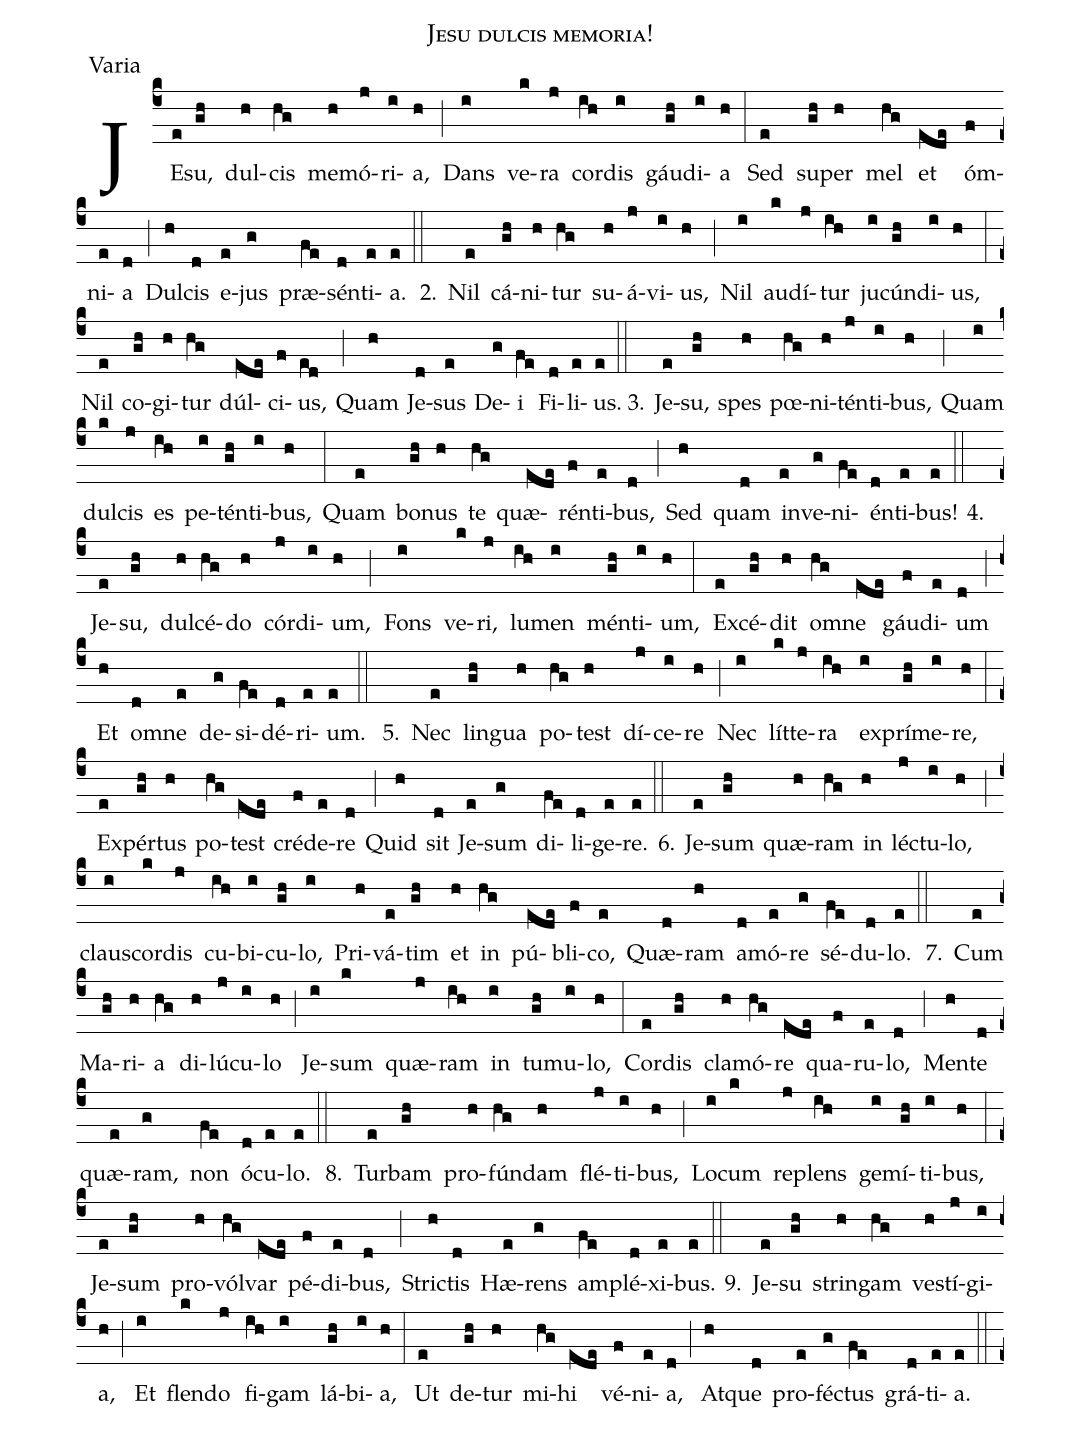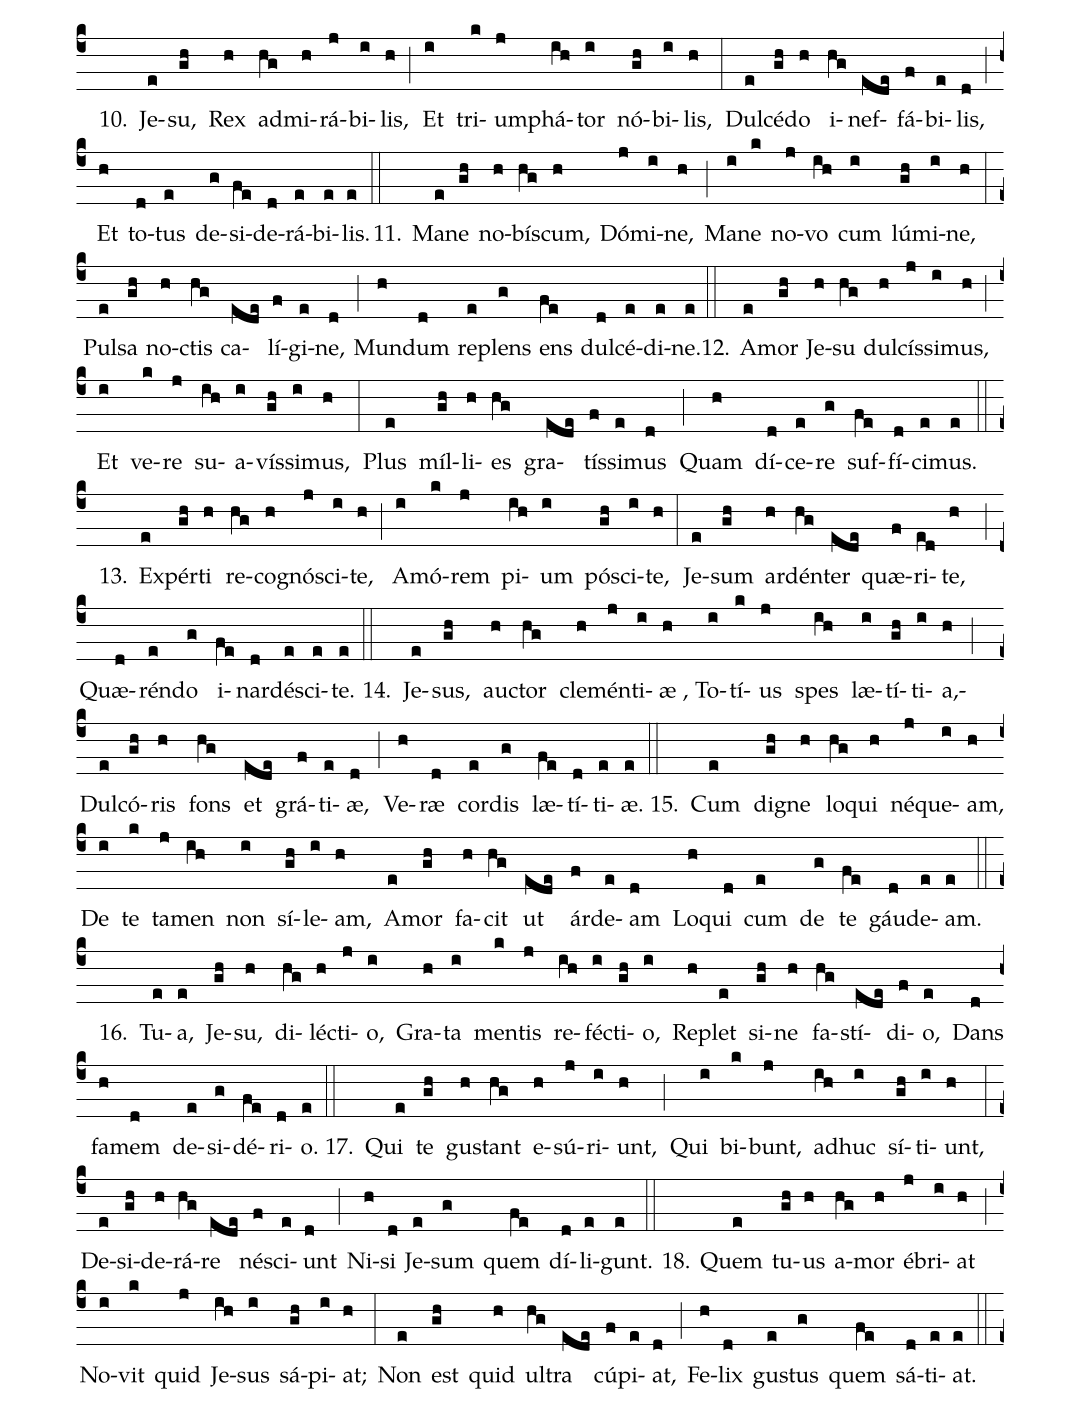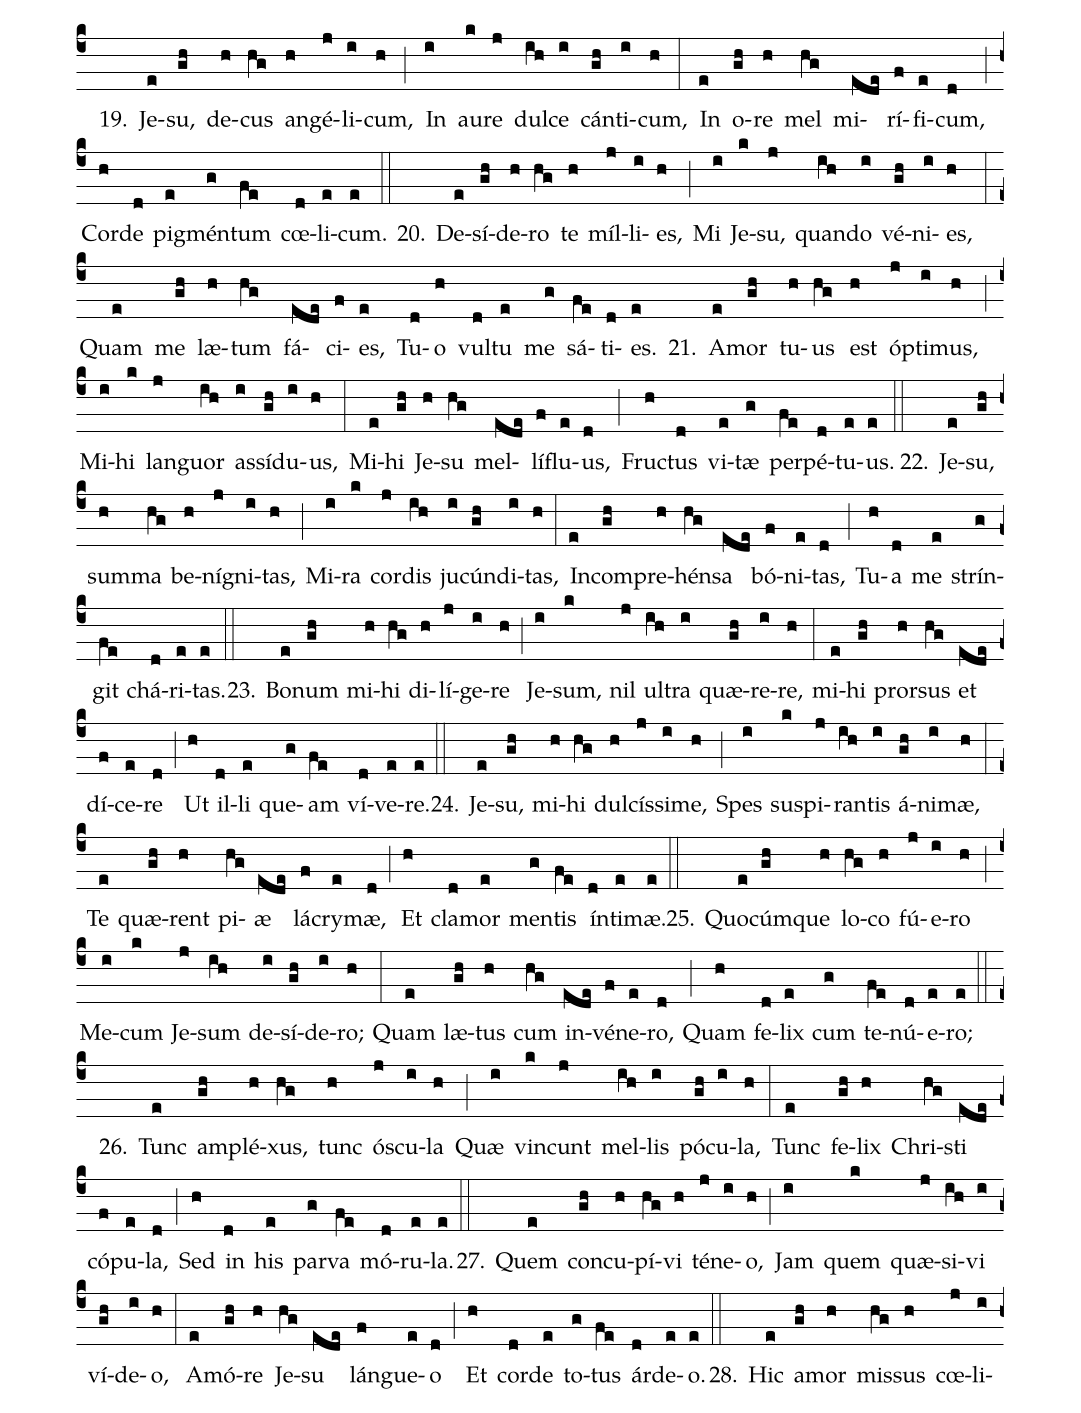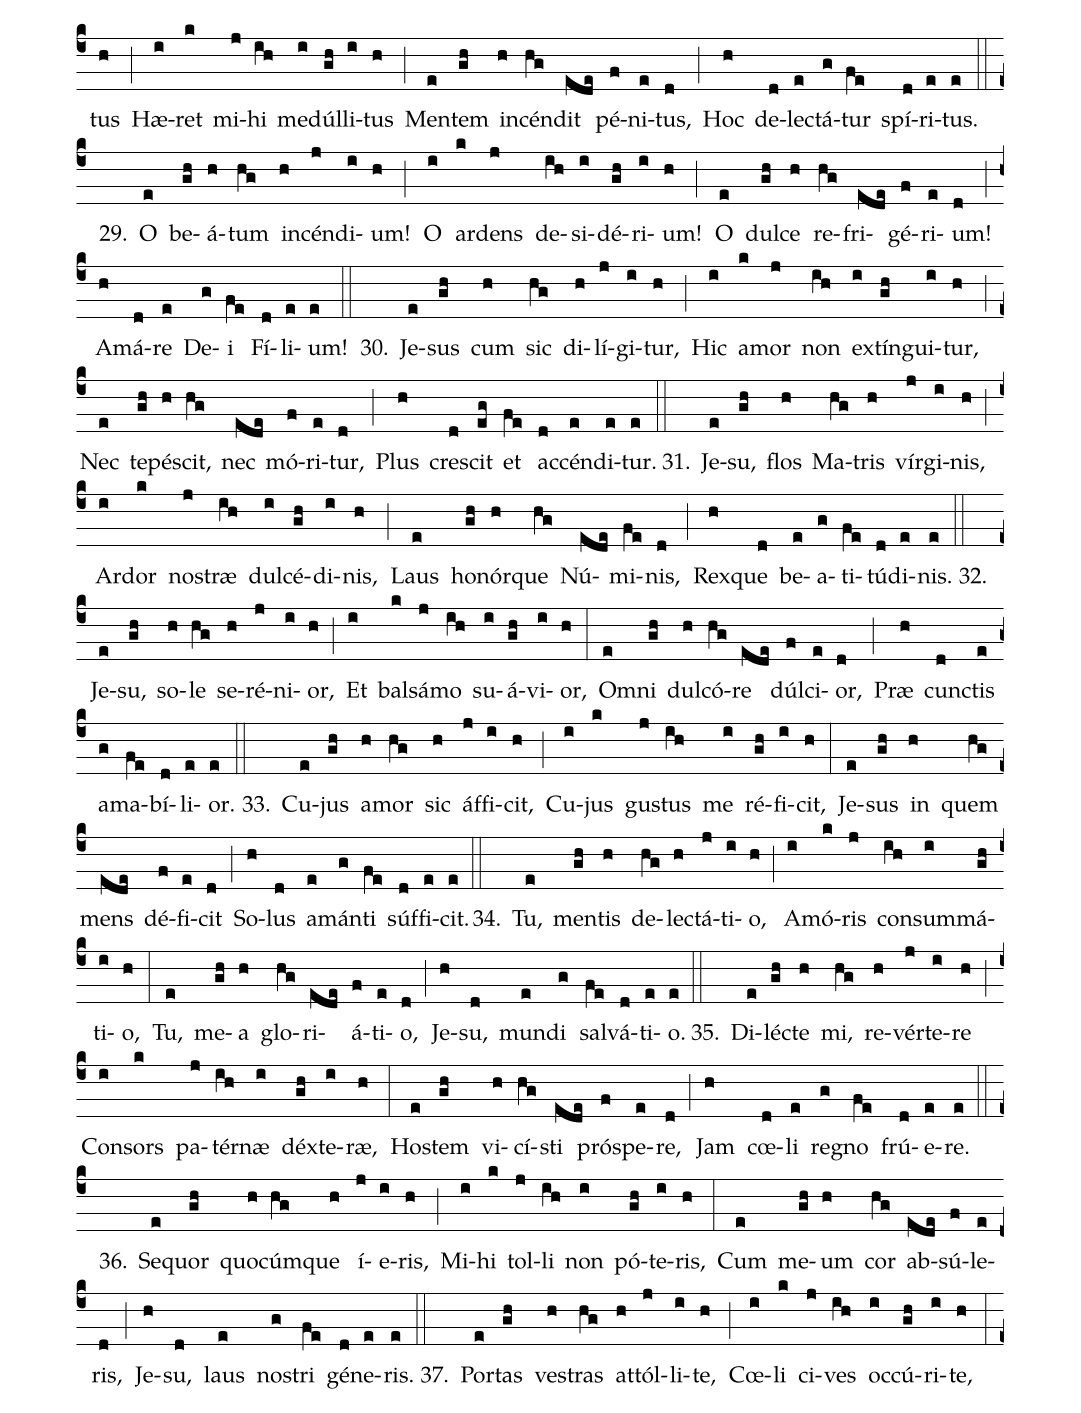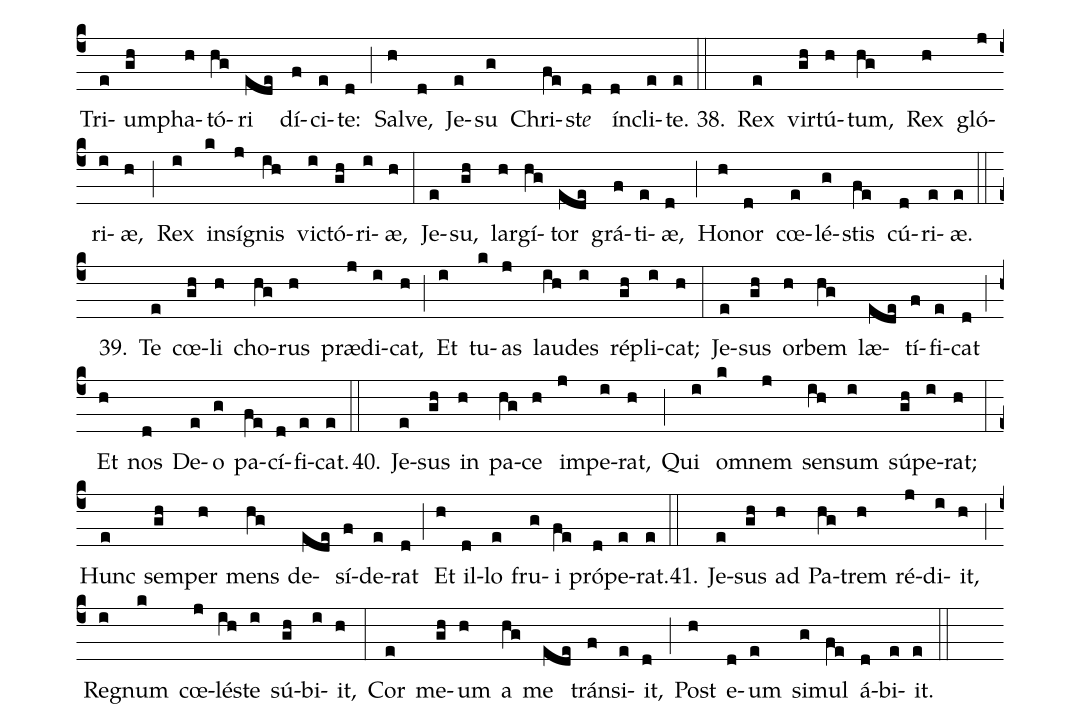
name:Jesu dulcis memoria!;
office-part:Varia;
%%
(c4)JE(e)su,(gh) dul(h)cis(hg) me(h)mó(j)ri(i)a,(h) (;) Dans(i) ve(k)ra(j) cor(ih)dis(i) gáu(gh)di(i)a(h) (:) Sed(e) su(gh)per(h) mel(hg) et(ede) óm(f)ni(e)a(d) (;) Dul(h)cis(d) e(e)jus(g) præ(fe)sén(d)ti(e)a.(e) (::)
2.() Nil(e) cá(gh)ni(h)tur(hg) su(h)á(j)vi(i)us,(h) (;) Nil(i) au(k)dí(j)tur(ih) ju(i)cún(gh)di(i)us,(h) (:) Nil(e) co(gh)gi(h)tur(hg) dúl(ede)ci(f)us,(ed) (;) Quam(h) Je(d)sus(e) De(g)i(fe) Fi(d)li(e)us.(e) (::)

3.() Je(e)su,(gh) spes(h) pœ(hg)ni(h)tén(j)ti(i)bus,(h) (;) Quam(i) dul(k)cis(j) es(ih) pe(i)tén(gh)ti(i)bus,(h) (:) Quam(e) bo(gh)nus(h) te(hg) quæ(ede)rén(f)ti(e)bus,(d) (;) Sed(h) quam(d) in(e)ve(g)ni(fe)én(d)ti(e)bus!(e) (::)

4.() Je(e)su,(gh) dul(h)cé(hg)do(h) cór(j)di(i)um,(h) (;) Fons(i) ve(k)ri,(j) lu(ih)men(i) mén(gh)ti(i)um,(h) (:) Ex(e)cé(gh)dit(h) om(hg)ne(ede) gáu(f)di(e)um(d) (;) Et(h) om(d)ne(e) de(g)si(fe)dé(d)ri(e)um.(e) (::)

5.() Nec(e) lin(gh)gua(h) po(hg)test(h) dí(j)ce(i)re(h) (;) Nec(i) lít(k)te(j)ra(ih) ex(i)prí(gh)me(i)re,(h) (:) Ex(e)pér(gh)tus(h) po(hg)test(ede) cré(f)de(e)re(d) (;) Quid(h) sit(d) Je(e)sum(g) di(fe)li(d)ge(e)re.(e) (::)

6.() Je(e)sum(gh) quæ(h)ram(hg) in(h) lé(j)ctu(i)lo,(h) (;) clau(i)scor(k)dis(j) cu(ih)bi(i)cu(gh)lo,(i) Pri(h)vá(e)tim(gh) et(h) in(hg) pú(ede)bli(f)co,(e) Quæ(d)ram(h) a(d)mó(e)re(g) sé(fe)du(d)lo.(e) (::)

7.() Cum(e) Ma(gh)ri(h)a(hg) di(h)lú(j)cu(i)lo(h) (;) Je(i)sum(k) quæ(j)ram(ih) in(i) tu(gh)mu(i)lo,(h) (:) Cor(e)dis(gh) cla(h)mó(hg)re(ede) qua(f)ru(e)lo,(d) (;) Men(h)te(d) quæ(e)ram,(g) non(fe) ó(d)cu(e)lo.(e) (::)

8.() Tur(e)bam(gh) pro(h)fún(hg)dam(h) flé(j)ti(i)bus,(h) (;) Lo(i)cum(k) re(j)plens(ih) ge(i)mí(gh)ti(i)bus,(h) (:) Je(e)sum(gh) pro(h)vól(hg)var(ede) pé(f)di(e)bus,(d) (;) Stri(h)ctis(d) Hæ(e)rens(g) am(fe)plé(d)xi(e)bus.(e) (::)

9.() Je(e)su(gh) strin(h)gam(hg) ve(h)stí(j)gi(i)a,(h) (;) Et(i) flen(k)do(j) fi(ih)gam(i) lá(gh)bi(i)a,(h) (:) Ut(e) de(gh)tur(h) mi(hg)hi(ede) vé(f)ni(e)a,(d) (;) At(h)que(d) pro(e)fé(g)ctus(fe) grá(d)ti(e)a.(e) (::)

10.() Je(e)su,(gh) Rex(h) ad(hg)mi(h)rá(j)bi(i)lis,(h) (;) Et(i) tri(k)um(j)phá(ih)tor(i) nó(gh)bi(i)lis,(h) (:) Dul(e)cé(gh)do(h) i(hg)nef(ede)fá(f)bi(e)lis,(d) (;) Et(h) to(d)tus(e) de(g)si(fe)de(d)rá(e)bi(e)lis.(e) (::)

11.() Ma(e)ne(gh) no(h)bí(hg)scum,(h) Dó(j)mi(i)ne,(h) (;) Ma(i)ne(k) no(j)vo(ih) cum(i) lú(gh)mi(i)ne,(h) (:) Pul(e)sa(gh) no(h)ctis(hg) ca(ede)lí(f)gi(e)ne,(d) (;) Mun(h)dum(d) re(e)plens(g) ens(fe) dul(d)cé(e)di(e)ne.(e) (::)

12.() A(e)mor(gh) Je(h)su(hg) dul(h)cís(j)si(i)mus,(h) (;) Et(i) ve(k)re(j) su(ih)a(i)vís(gh)si(i)mus,(h) (:) Plus(e) míl(gh)li(h)es(hg) gra(ede)tís(f)si(e)mus(d) (;) Quam(h) dí(d)ce(e)re(g) suf(fe)fí(d)ci(e)mus.(e) (::)

13.() Ex(e)pér(gh)ti(h) re(hg)co(h)gnó(j)sci(i)te,(h) (;) A(i)mó(k)rem(j) pi(ih)um(i) pó(gh)sci(i)te,(h) (:) Je(e)sum(gh) ar(h)dén(hg)ter(ede) quæ(f)ri(ed)te,(h) (;) Quæ(d)rén(e)do(g) i(fe)nar(d)dé(e)sci(e)te.(e) (::)

14.() Je(e)sus,(gh) au(h)ctor(hg) cle(h)mén(j)ti(i)æ(h) ,()To(i)tí(k)us(j) spes(ih) læ(i)tí(gh)ti(i)a,(h)(;) Dul(e)có(gh)ris(h) fons(hg) et(ede) grá(f)ti(e)æ,(d) (;)Ve(h)ræ(d) cor(e)dis(g) læ(fe)tí(d)ti(e)æ.(e) (::)

15.() Cum(e) di(gh)gne(h) lo(hg)qui(h) né(j)que(i)am,(h) De(i) te(k) ta(j)men(ih) non(i) sí(gh)le(i)am,(h) A(e)mor(gh) fa(h)cit(hg) ut(ede) ár(f)de(e)am(d) Lo(h)qui(d) cum(e) de(g) te(fe) gáu(d)de(e)am.(e) (::)

16.() Tu(e)a,(e) Je(gh)su,(h) di(hg)lé(h)cti(j)o,(i) Gra(h)ta(i) men(k)tis(j) re(ih)fé(i)cti(gh)o,(i) Re(h)plet(e) si(gh)ne(h) fa(hg)stí(ede)di(f)o,(e) Dans(d) fa(h)mem(d) de(e)si(g)dé(fe)ri(d)o.(e) (::)

17.() Qui(e) te(gh) gu(h)stant(hg) e(h)sú(j)ri(i)unt,(h) (;) Qui(i) bi(k)bunt,(j) a(ih)dhuc(i) sí(gh)ti(i)unt,(h) (:) De(e)si(gh)de(h)rá(hg)re(ede) né(f)sci(e)unt(d) (;) Ni(h)si(d) Je(e)sum(g) quem(fe) dí(d)li(e)gunt.(e) (::)

18.() Quem(e) tu(gh)us(h) a(hg)mor(h) é(j)bri(i)at(h) (;) No(i)vit(k) quid(j) Je(ih)sus(i) sá(gh)pi(i)at;(h) (:) Non(e) est(gh) quid(h) ul(hg)tra(ede) cú(f)pi(e)at,(d) (;) Fe(h)lix(d) gu(e)stus(g) quem(fe) sá(d)ti(e)at.(e) (::)

19.() Je(e)su,(gh) de(h)cus(hg) an(h)gé(j)li(i)cum,(h) (;) In(i) au(k)re(j) dul(ih)ce(i) cán(gh)ti(i)cum,(h) (:) In(e) o(gh)re(h) mel(hg) mi(ede)rí(f)fi(e)cum,(d) (;) Cor(h)de(d) pig(e)mén(g)tum(fe) cœ(d)li(e)cum.(e) (::)

20.() De(e)sí(gh)de(h)ro(hg) te(h) míl(j)li(i)es,(h) (;) Mi(i) Je(k)su,(j) quan(ih)do(i) vé(gh)ni(i)es,(h) (:) Quam(e) me(gh) læ(h)tum(hg) fá(ede)ci(f)es,(e) Tu(d)o(h) vul(d)tu(e) me(g) sá(fe)ti(d)es.(e)

21.() A(e)mor(gh) tu(h)us(hg) est(h) óp(j)ti(i)mus,(h) (;) Mi(i)hi(k) lan(j)guor(ih) as(i)sí(gh)du(i)us,(h) (:) Mi(e)hi(gh) Je(h)su(hg) mel(ede)lí(f)flu(e)us,(d) (;) Fru(h)ctus(d) vi(e)tæ(g) per(fe)pé(d)tu(e)us.(e) (::)

22.() Je(e)su,(gh) sum(h)ma(hg) be(h)ní(j)gni(i)tas,(h) (;) Mi(i)ra(k) cor(j)dis(ih) ju(i)cún(gh)di(i)tas,(h) (:) In(e)com(gh)pre(h)hén(hg)sa(ede) bó(f)ni(e)tas,(d) (;) Tu(h)a(d) me(e) strín(g)git(fe) chá(d)ri(e)tas.(e) (::)

23.() Bo(e)num(gh) mi(h)hi(hg) di(h)lí(j)ge(i)re(h) (;) Je(i)sum,(k) nil(j) ul(ih)tra(i) quæ(gh)re(i)re,(h) (:) mi(e)hi(gh) pror(h)sus(hg) et(ede) dí(f)ce(e)re(d) (;) Ut(h) il(d)li(e) que(g)am(fe) ví(d)ve(e)re.(e) (::)

24.() Je(e)su,(gh) mi(h)hi(hg) dul(h)cís(j)si(i)me,(h) (;) Spes(i) su(k)spi(j)ran(ih)tis(i) á(gh)ni(i)mæ,(h) (:) Te(e) quæ(gh)rent(h) pi(hg)æ(ede) lá(f)cry(e)mæ,(d) (;) Et(h) cla(d)mor(e) men(g)tis(fe) ín(d)ti(e)mæ.(e) (::)

25.() Quo(e)cúm(gh)que(h) lo(hg)co(h) fú(j)e(i)ro(h) (;) Me(i)cum(k) Je(j)sum(ih) de(i)sí(gh)de(i)ro;(h) (:) Quam(e) læ(gh)tus(h) cum(hg) in(ede)vé(f)ne(e)ro,(d) (;) Quam(h) fe(d)lix(e) cum(g) te(fe)nú(d)e(e)ro;(e) (::)

26.() Tunc(e) am(gh)plé(h)xus,(hg) tunc(h) ó(j)scu(i)la(h) (;) Quæ(i) vin(k)cunt(j) mel(ih)lis(i) pó(gh)cu(i)la,(h) (:) Tunc(e) fe(gh)lix(h) Chri(hg)sti(ede) có(f)pu(e)la,(d) (;) Sed(h) in(d) his(e) par(g)va(fe) mó(d)ru(e)la.(e) (::)

27.() Quem(e) con(gh)cu(h)pí(hg)vi(h) té(j)ne(i)o,(h) (;) Jam(i) quem(k) quæ(j)si(ih)vi(i) ví(gh)de(i)o,(h) (:) A(e)mó(gh)re(h) Je(hg)su(ede) lán(f)gue(e)o(d) (;) Et(h) cor(d)de(e) to(g)tus(fe) ár(d)de(e)o.(e) (::)

28.() Hic(e) a(gh)mor(h) mis(hg)sus(h) cœ(j)li(i)tus(h) (;) Hæ(i)ret(k) mi(j)hi(ih) me(i)dúl(gh)li(i)tus(h) (;) Men(e)tem(gh) in(h)cén(hg)dit(ede) pé(f)ni(e)tus,(d) (;) Hoc(h) de(d)le(e)ctá(g)tur(fe) spí(d)ri(e)tus.(e) (::)

29.() O(e) be(gh)á(h)tum(hg) in(h)cén(j)di(i)um!(h) (;) O(i) ar(k)dens(j) de(ih)si(i)dé(gh)ri(i)um!(h) (;) O(e) dul(gh)ce(h) re(hg)fri(ede)gé(f)ri(e)um!(d) (;) A(h)má(d)re(e) De(g)i(fe) Fí(d)li(e)um!(e) (::)

30.() Je(e)sus(gh) cum(h) sic(hg) di(h)lí(j)gi(i)tur,(h) (;) Hic(i) a(k)mor(j) non(ih) ex(i)tín(gh)gui(i)tur,(h) (;) Nec(e) te(gh)pé(h)scit,(hg) nec(ede) mó(f)ri(e)tur,(d) (;) Plus(h) cre(d)scit(eg) et(fe) ac(d)cén(e)di(e)tur.(e) (::)

31.() Je(e)su,(gh) flos(h) Ma(hg)tris(h) vír(j)gi(i)nis,(h) (;) Ar(i)dor(k) no(j)stræ(ih) dul(i)cé(gh)di(i)nis,(h) (;) Laus(e) ho(gh)nór(h)que(hg) Nú(ede)mi(fe)nis,(d) (;) Rex(h)que(d) be(e)a(g)ti(fe)tú(d)di(e)nis.(e) (::)

32.() Je(e)su,(gh) so(h)le(hg) se(h)ré(j)ni(i)or,(h) (;) Et(i) bal(k)sá(j)mo(ih) su(i)á(gh)vi(i)or,(h) (:) Om(e)ni(gh) dul(h)có(hg)re(ede) dúl(f)ci(e)or,(d) (;) Præ(h) cun(d)ctis(e) a(g)ma(fe)bí(d)li(e)or.(e) (::)

33.() Cu(e)jus(gh) a(h)mor(hg) sic(h) áf(j)fi(i)cit,(h) (;) Cu(i)jus(k) gu(j)stus(ih) me(i) ré(gh)fi(i)cit,(h) (:) Je(e)sus(gh) in(h) quem(hg) mens(ede) dé(f)fi(e)cit(d) (;) So(h)lus(d) a(e)mán(g)ti(fe) súf(d)fi(e)cit.(e) (::)

34.() Tu,(e) men(gh)tis(h) de(hg)le(h)ctá(j)ti(i)o,(h) (;) A(i)mó(k)ris(j) con(ih)sum(i)má(gh)ti(i)o,(h) (:) Tu,(e) me(gh)a(h) glo(hg)ri(ede)á(f)ti(e)o,(d) (;) Je(h)su,(d) mun(e)di(g) sal(fe)vá(d)ti(e)o.(e) (::)

35.() Di(e)lé(gh)cte(h) mi,(hg) re(h)vér(j)te(i)re(h) (;) Con(i)sors(k) pa(j)tér(ih)næ(i) déx(gh)te(i)ræ,(h) (:) Ho(e)stem(gh) vi(h)cí(hg)sti(ede) pró(f)spe(e)re,(d) (;) Jam(h) cœ(d)li(e) re(g)gno(fe) frú(d)e(e)re.(e) (::)

36.() Se(e)quor(gh) quo(h)cúm(hg)que(h) í(j)e(i)ris,(h) (;) Mi(i)hi(k) tol(j)li(ih) non(i) pó(gh)te(i)ris,(h) (:) Cum(e) me(gh)um(h) cor(hg) ab(ede)sú(f)le(e)ris,(d) (;) Je(h)su,(d) laus(e) no(g)stri(fe) gé(d)ne(e)ris.(e) (::)

37.() Por(e)tas(gh) ve(h)stras(hg) at(h)tól(j)li(i)te,(h) (;) Cœ(i)li(k) ci(j)ves(ih) oc(i)cú(gh)ri(i)te,(h) (:) Tri(e)um(gh)pha(h)tó(hg)ri(ede) dí(f)ci(e)te:(d) (;) Sal(h)ve,(d) Je(e)su(g) Chri(fe)st<i>e</i>(d) ín(d)cli(e)te.(e) (::)

38.() Rex(e) vir(gh)tú(h)tum,(hg) Rex(h) gló(j)ri(i)æ,(h) (;) Rex(i) in(k)sí(j)gnis(ih) vi(i)ctó(gh)ri(i)æ,(h) (:) Je(e)su,(gh) lar(h)gí(hg)tor(ede) grá(f)ti(e)æ,(d) (;) Ho(h)nor(d) cœ(e)lé(g)stis(fe) cú(d)ri(e)æ.(e) (::)

39.() Te(e) cœ(gh)li(h) cho(hg)rus(h) præ(j)di(i)cat,(h) (;) Et(i) tu(k)as(j) lau(ih)des(i) ré(gh)pli(i)cat;(h) (:) Je(e)sus(gh) or(h)bem(hg) læ(ede)tí(f)fi(e)cat(d) (;) Et(h) nos(d) De(e)o(g) pa(fe)cí(d)fi(e)cat.(e) (::)

40.() Je(e)sus(gh) in(h) pa(hg)ce(h) im(j)pe(i)rat,(h) (;) Qui(i) om(k)nem(j) sen(ih)sum(i) sú(gh)pe(i)rat;(h) (:) Hunc(e) sem(gh)per(h) mens(hg) de(ede)sí(f)de(e)rat(d) (;) Et(h) il(d)lo(e) fru(g)i(fe) pró(d)pe(e)rat.(e) (::)

41.()  Je(e)sus(gh) ad(h) Pa(hg)trem(h) ré(j)di(i)it,(h) (;) Re(i)gnum(k) cœ(j)lé(ih)ste(i) sú(gh)bi(i)it,(h) (:) Cor(e) me(gh)um(h) a(hg) me(ede) trán(f)si(e)it,(d) (;) Post(h) e(d)um(e) si(g)mul(fe) á(d)bi(e)it.(e) (::)
